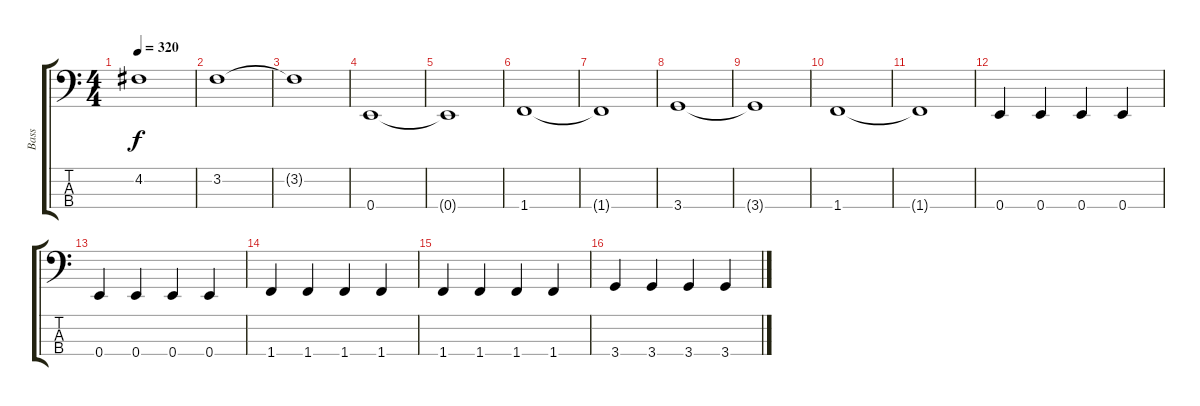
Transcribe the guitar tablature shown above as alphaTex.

\track ("Bass" "Bass") {instrument electricbassfinger}
\staff {score tabs}
\tuning (G2 D2 A1 E1) {hide}
\ts (4 4)
\tempo 320
\clef f4
\ks c
4.2{t}.1{dy f} |
3.2.1 |
3.2{t}.1 |
0.4.1 |
0.4{t}.1 |
1.4.1 |
1.4{t}.1 |
3.4.1 |
3.4{t}.1 |
1.4.1 |
1.4{t}.1 |
0.4.4 0.4.4 0.4.4 0.4.4 |
0.4.4 0.4.4 0.4.4 0.4.4 |
1.4.4 1.4.4 1.4.4 1.4.4 |
1.4.4 1.4.4 1.4.4 1.4.4 |
3.4.4 3.4.4 3.4.4 3.4.4
